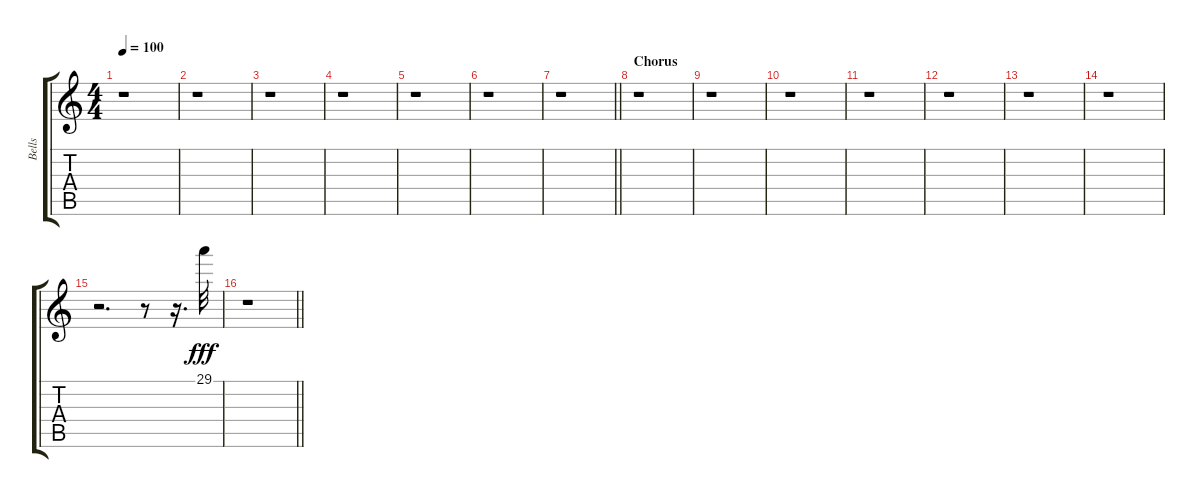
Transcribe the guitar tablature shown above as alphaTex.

\track ("Bells" "Bells") {instrument glockenspiel}
\staff {score tabs}
\tuning (E4 B3 G3 D3 A2 E2) {hide}
\ts (4 4)
\tempo 100
\clef g2
\ks c
r.1{dy f} |
r.1 |
r.1 |
r.1 |
r.1 |
r.1 |
\barLineRight lightlight
r.1 |
\section ("" "Chorus")
r.1 |
r.1 |
r.1 |
r.1 |
r.1 |
r.1 |
r.1 |
r.2{d} r.8 r.16{d} 29.1.32{dy fff} |
\barLineRight lightlight
r.1
